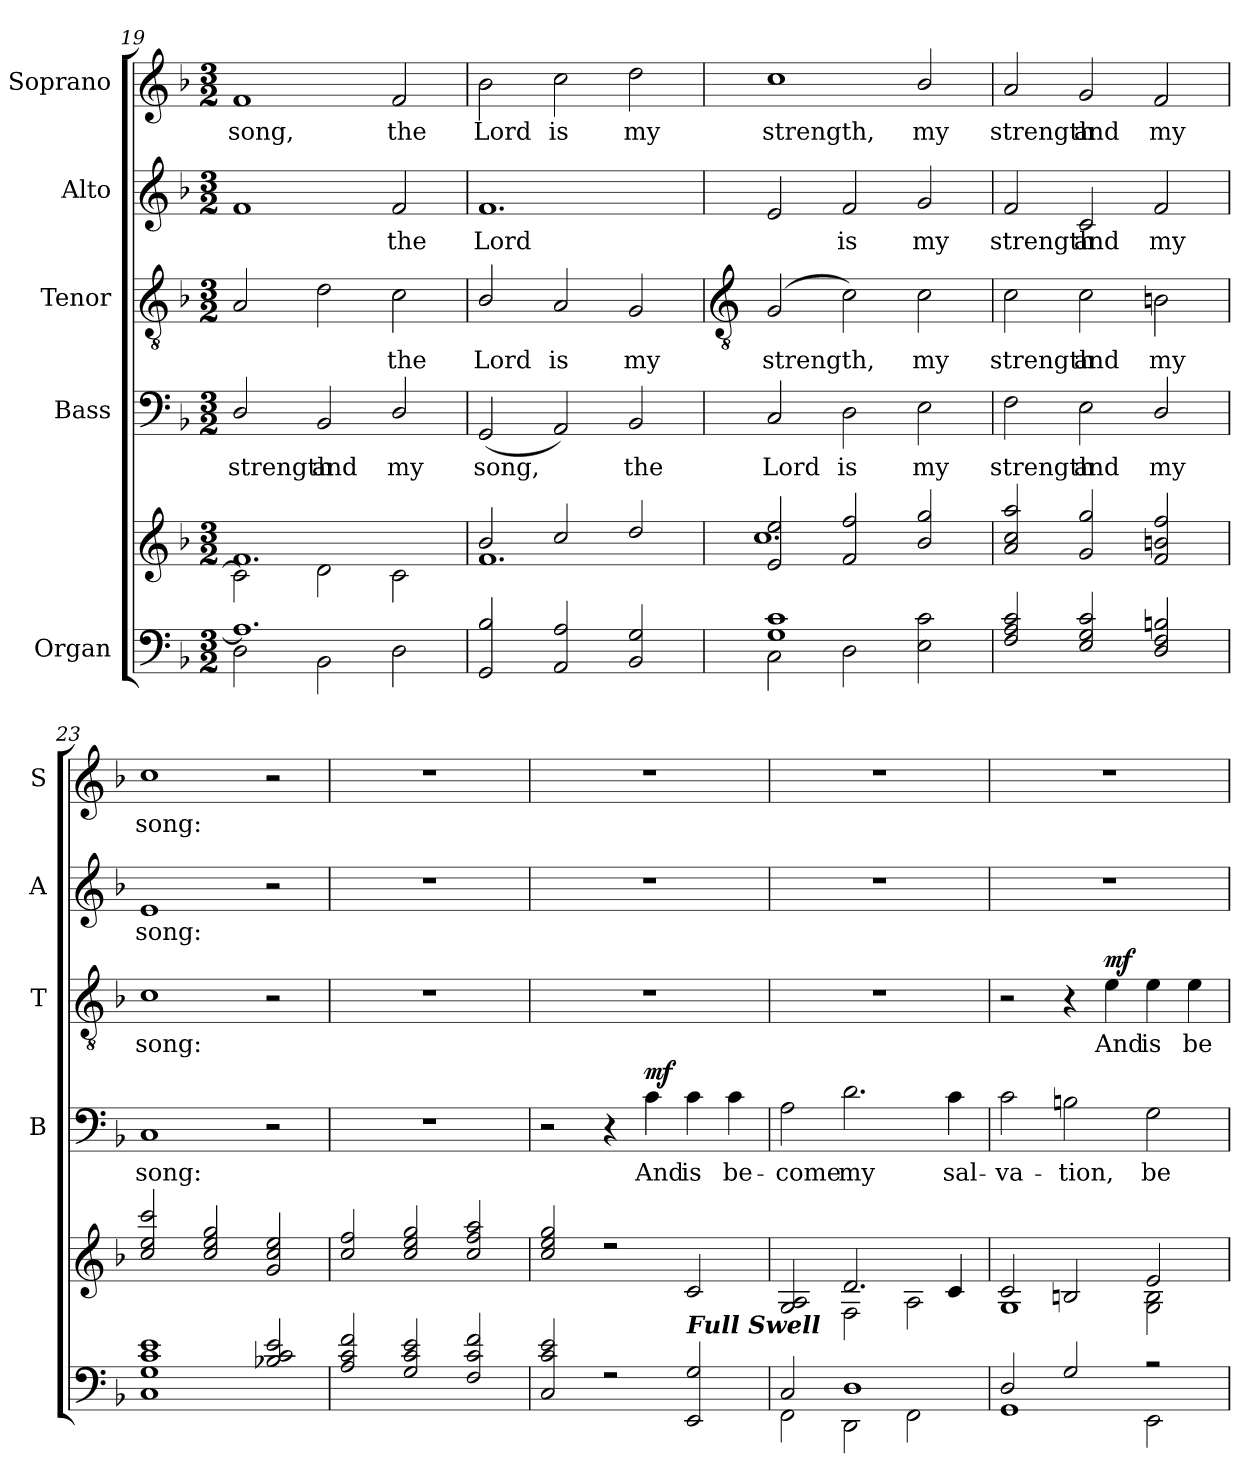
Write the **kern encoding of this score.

**kern	**kern	**kern	**text	**dynam	**kern	**text	**dynam	**kern	**text	**kern	**text
*part5	*part5	*part4	*part4	*part4	*part3	*part3	*part3	*part2	*part2	*part1	*part1
*staff6	*staff5	*staff4	*staff4	*staff4	*staff3	*staff3	*staff3	*staff2	*staff2	*staff1	*staff1
*I"Organ	*	*I"Bass	*	*	*I"Tenor	*	*	*I"Alto	*	*I"Soprano	*
*	*	*I'B	*	*	*I'T	*	*	*I'A	*	*I'S	*
*clefF4	*clefG2	*clefF4	*	*	*clefGv2	*	*	*clefG2	*	*clefG2	*
*k[b-]	*k[b-]	*k[b-]	*	*	*k[b-]	*	*	*k[b-]	*	*k[b-]	*
*F:	*F:	*F:	*	*	*F:	*	*	*F:	*	*F:	*
*M3/2	*M3/2	*M3/2	*	*	*M3/2	*	*	*M3/2	*	*M3/2	*
=19	=19	=19	=19	=19	=19	=19	=19	=19	=19	=19	=19
*^	*^	*	*	*	*	*	*	*	*	*	*
!	!	!	!	!	!LO:LY:b	!	!	!	!	!	!	!	!LO:LY:b
1.A]	2D\	1.f/	2c\]	2D/	strength	.	2A	.	.	1f	.	1f	song,
!	!	!	!	!	!LO:LY:b	!	!	!	!	!	!	!	!
.	2BB-\	.	2d\	2BB-	and	.	2d	.	.	.	.	.	.
!	!	!	!	!	!LO:LY:b	!	!	!LO:LY:b	!	!	!LO:LY:b	!	!LO:LY:b
.	2D\	.	2c\	2D/	my	.	2c	the	.	2f	the	2f	the
=20	=20	=20	=20	=20	=20	=20	=20	=20	=20	=20	=20	=20	=20
!	!LO:N:vis=1	!	!	!	!LO:LY:b	!	!	!LO:LY:b	!	!	!LO:LY:b	!	!LO:LY:b
2GG 2B-	1.ryy	2b-/	1.f\	(<2GG	song,	.	2B-/	Lord	.	1.f	Lord	2b-	Lord
!	!	!	!	!	!	!	!	!LO:LY:b	!	!	!	!	!LO:LY:b
2AA 2A	.	2cc/	.	2AA)	.	.	2A	is	.	.	.	2cc	is
!	!	!	!	!	!LO:LY:b	!	!	!LO:LY:b	!	!	!	!	!LO:LY:b
2BB- 2G	.	2dd/	.	2BB-	the	.	2G	my	.	.	.	2dd	my
!!LO:LB:g=z
=21	=21	=21	=21	=21	=21	=21	=21	=21	=21	=21	=21	=21	=21
*	*	*	*	*	*	*	*clefGv2	*	*	*	*	*	*
!	!	!	!	!	!LO:LY:b	!	!	!LO:LY:b	!	!	!	!	!LO:LY:b
1G 1c	2C\	2e 2ee	1.cc\	2C	Lord	.	(<2G	strength,	.	2e	.	1cc	strength,
!	!	!	!	!	!LO:LY:b	!	!	!	!	!	!LO:LY:b	!	!
.	2D\	2f 2ff	.	2D	is	.	2c)	.	.	2f	is	.	.
!	!	!	!	!	!LO:LY:b	!	!	!LO:LY:b	!	!	!LO:LY:b	!	!LO:LY:b
2E 2c	2ryy	2b- 2gg	.	2E	my	.	2c	my	.	2g	my	2b-/	my
=22	=22	=22	=22	=22	=22	=22	=22	=22	=22	=22	=22	=22	=22
!	!LO:N:vis=1	!	!LO:N:vis=1	!	!LO:LY:b	!	!	!LO:LY:b	!	!	!LO:LY:b	!	!LO:LY:b
2F 2A 2c	1.ryy	2a 2cc 2aa	1.ryy	2F	strength	.	2c	strength	.	2f	strength	2a	strength
!	!	!	!	!	!LO:LY:b	!	!	!LO:LY:b	!	!	!LO:LY:b	!	!LO:LY:b
2E 2G 2c	.	2g 2gg	.	2E	and	.	2c	and	.	2c	and	2g	and
!	!	!	!	!	!LO:LY:b	!	!	!LO:LY:b	!	!	!LO:LY:b	!	!LO:LY:b
2D 2F 2Bn	.	2f 2bn 2ff	.	2D/	my	.	2Bn	my	.	2f	my	2f	my
=23	=23	=23	=23	=23	=23	=23	=23	=23	=23	=23	=23	=23	=23
!	!LO:N:vis=1	!	!LO:N:vis=1	!	!LO:LY:b	!	!	!LO:LY:b	!	!	!LO:LY:b	!	!LO:LY:b
1C 1G 1c 1e	1.ryy	2cc 2ee 2ccc	1.ryy	1C	song:	.	1c	song:	.	1e	song:	1cc	song:
.	.	2cc 2ee 2gg	.	.	.	.	.	.	.	.	.	.	.
2B-X 2c 2e	.	2g 2cc 2ee	.	2r	.	.	2r	.	.	2r	.	2r	.
=24	=24	=24	=24	=24	=24	=24	=24	=24	=24	=24	=24	=24	=24
!	!LO:N:vis=1	!	!LO:N:vis=1	!LO:N:vis=1	!	!	!LO:N:vis=1	!	!	!LO:N:vis=1	!	!LO:N:vis=1	!
2A 2c 2f	1.ryy	2cc 2ff	1.ryy	1.r	.	.	1.r	.	.	1.r	.	1.r	.
2G 2c 2e	.	2cc 2ee 2gg	.	.	.	.	.	.	.	.	.	.	.
2F 2c 2f	.	2cc 2ff 2aa	.	.	.	.	.	.	.	.	.	.	.
=25	=25	=25	=25	=25	=25	=25	=25	=25	=25	=25	=25	=25	=25
!	!LO:N:vis=1	!	!LO:N:vis=1	!	!	!	!LO:N:vis=1	!	!	!LO:N:vis=1	!	!LO:N:vis=1	!
2C 2c 2e	1.ryy	2cc 2ee 2gg	1.ryy	2r	.	.	1.r	.	.	1.r	.	1.r	.
2r	.	2r	.	4r	.	.	.	.	.	.	.	.	.
!	!	!	!	!	!LO:LY:b	!LO:DY:b	!	!	!	!	!	!	!
.	.	.	.	4c	And	mf	.	.	.	.	.	.	.
!	!	!LO:TX:b:Bi:t=Full Swell	!	!	!	!	!	!	!	!	!	!	!
!	!	!	!	!	!LO:LY:b	!	!	!	!	!	!	!	!
2EE 2G	.	2c	.	4c	is	.	.	.	.	.	.	.	.
!	!	!	!	!	!LO:LY:b	!	!	!	!	!	!	!	!
.	.	.	.	4c	be-	.	.	.	.	.	.	.	.
=26	=26	=26	=26	=26	=26	=26	=26	=26	=26	=26	=26	=26	=26
!	!	!	!	!	!LO:LY:b	!	!LO:N:vis=1	!	!	!LO:N:vis=1	!	!LO:N:vis=1	!
2C	2FF\	2G 2A	2ryy	2A	-come	.	1.r	.	.	1.r	.	1.r	.
!	!	!	!	!	!LO:LY:b	!	!	!	!	!	!	!	!
1D	2DD\	2.d	2F\	2.d	my	.	.	.	.	.	.	.	.
.	2FF\	.	2A\	.	.	.	.	.	.	.	.	.	.
!	!	!	!	!	!LO:LY:b	!	!	!	!	!	!	!	!
.	.	4c	.	4c	sal-	.	.	.	.	.	.	.	.
=27	=27	=27	=27	=27	=27	=27	=27	=27	=27	=27	=27	=27	=27
!	!	!	!	!	!LO:LY:b	!	!	!	!	!LO:N:vis=1	!	!LO:N:vis=1	!
2D/	1GG\	2c	1G\	2c	-va-	.	2r	.	.	1.r	.	1.r	.
!	!	!	!	!	!LO:LY:b	!	!	!	!	!	!	!	!
2G/	.	2Bn	.	2Bn	-tion,	.	4r	.	.	.	.	.	.
!	!	!	!	!	!	!	!	!LO:LY:b	!LO:DY:b	!	!	!	!
.	.	.	.	.	.	.	4e	And	mf	.	.	.	.
!	!	!	!	!	!LO:LY:b	!	!	!LO:LY:b	!	!	!	!	!
2r	2EE\	2e	2G\ 2B\	2G	be-	.	4e	is	.	.	.	.	.
!	!	!	!	!	!	!	!	!LO:LY:b	!	!	!	!	!
.	.	.	.	.	.	.	4e	be-	.	.	.	.	.
*v	*v	*	*	*	*	*	*	*	*	*	*	*	*
*	*v	*v	*	*	*	*	*	*	*	*	*	*
=	=	=	=	=	=	=	=	=	=	=	=
*-	*-	*-	*-	*-	*-	*-	*-	*-	*-	*-	*-
